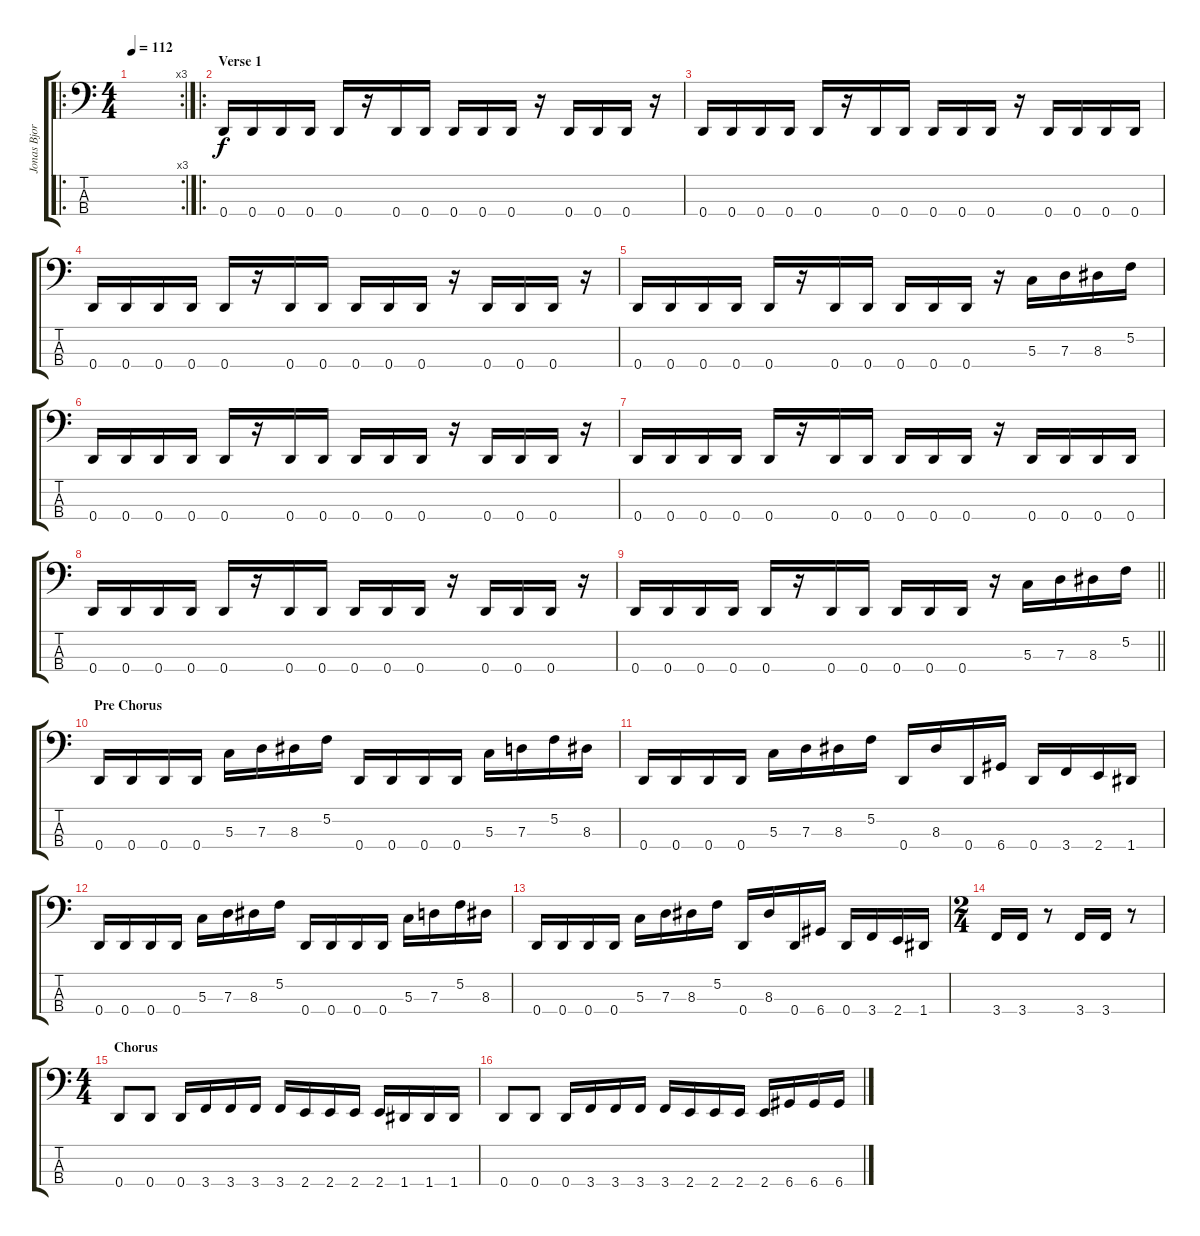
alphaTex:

\track ("Jonas Bjorler" "Jonas Bjor") {instrument electricbasspick}
\staff {score tabs}
\tuning (F2 C2 G1 D1) {hide}
\ro
\rc 3
\ts (4 4)
\tempo 112
\clef f4
\ks c
|
\ro
\section ("" "Verse 1")
0.4.16 0.4.16 0.4.16 0.4.16 0.4.16 r.16 0.4.16 0.4.16 0.4.16 0.4.16 0.4.16 r.16 0.4.16 0.4.16 0.4.16 r.16 |
0.4.16 0.4.16 0.4.16 0.4.16 0.4.16 r.16 0.4.16 0.4.16 0.4.16 0.4.16 0.4.16 r.16 0.4.16 0.4.16 0.4.16 0.4.16 |
0.4.16 0.4.16 0.4.16 0.4.16 0.4.16 r.16 0.4.16 0.4.16 0.4.16 0.4.16 0.4.16 r.16 0.4.16 0.4.16 0.4.16 r.16 |
0.4.16 0.4.16 0.4.16 0.4.16 0.4.16 r.16 0.4.16 0.4.16 0.4.16 0.4.16 0.4.16 r.16 5.3.16 7.3.16 8.3.16 5.2.16 |
0.4.16 0.4.16 0.4.16 0.4.16 0.4.16 r.16 0.4.16 0.4.16 0.4.16 0.4.16 0.4.16 r.16 0.4.16 0.4.16 0.4.16 r.16 |
0.4.16 0.4.16 0.4.16 0.4.16 0.4.16 r.16 0.4.16 0.4.16 0.4.16 0.4.16 0.4.16 r.16 0.4.16 0.4.16 0.4.16 0.4.16 |
0.4.16 0.4.16 0.4.16 0.4.16 0.4.16 r.16 0.4.16 0.4.16 0.4.16 0.4.16 0.4.16 r.16 0.4.16 0.4.16 0.4.16 r.16 |
\barLineRight lightlight
0.4.16 0.4.16 0.4.16 0.4.16 0.4.16 r.16 0.4.16 0.4.16 0.4.16 0.4.16 0.4.16 r.16 5.3.16 7.3.16 8.3.16 5.2.16 |
\section ("" "Pre Chorus")
0.4.16 0.4.16 0.4.16 0.4.16 5.3.16 7.3.16 8.3.16 5.2.16 0.4.16 0.4.16 0.4.16 0.4.16 5.3.16 7.3.16 5.2.16 8.3.16 |
0.4.16 0.4.16 0.4.16 0.4.16 5.3.16 7.3.16 8.3.16 5.2.16 0.4.16 8.3.16 0.4.16 6.4.16 0.4.16 3.4.16 2.4.16 1.4.16 |
0.4.16 0.4.16 0.4.16 0.4.16 5.3.16 7.3.16 8.3.16 5.2.16 0.4.16 0.4.16 0.4.16 0.4.16 5.3.16 7.3.16 5.2.16 8.3.16 |
0.4.16 0.4.16 0.4.16 0.4.16 5.3.16 7.3.16 8.3.16 5.2.16 0.4.16 8.3.16 0.4.16 6.4.16 0.4.16 3.4.16 2.4.16 1.4.16 |
\ts (2 4)
3.4.16 3.4.16 r.8 3.4.16 3.4.16 r.8 |
\ts (4 4)
\section ("" "Chorus")
0.4.8 0.4.8 0.4.16 3.4.16 3.4.16 3.4.16 3.4.16 2.4.16 2.4.16 2.4.16 2.4.16 1.4.16 1.4.16 1.4.16 |
0.4.8 0.4.8 0.4.16 3.4.16 3.4.16 3.4.16 3.4.16 2.4.16 2.4.16 2.4.16 2.4.16 6.4.16 6.4.16 6.4.16
